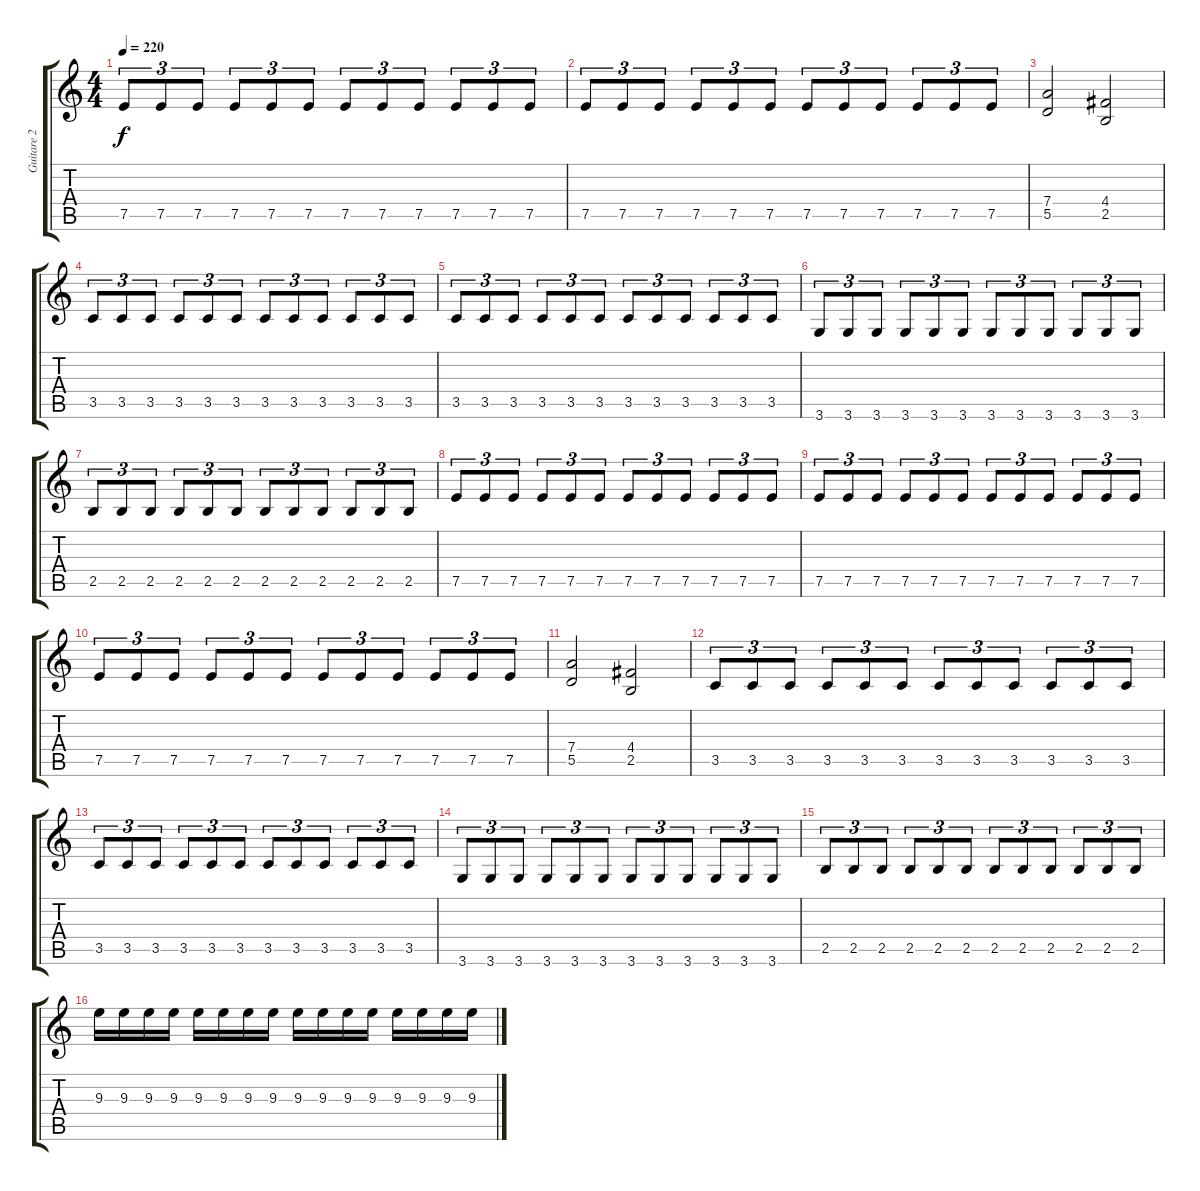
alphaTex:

\track ("Guitare 2" "Guitare 2") {instrument distortionguitar}
\staff {score tabs}
\tuning (E4 B3 G3 D3 A2 E2) {hide}
\ts (4 4)
\tempo 220
\clef g2
\ks c
7.5.8{tu (3 2) dy f} 7.5.8{tu (3 2)} 7.5.8{tu (3 2)} 7.5.8{tu (3 2)} 7.5.8{tu (3 2)} 7.5.8{tu (3 2)} 7.5.8{tu (3 2)} 7.5.8{tu (3 2)} 7.5.8{tu (3 2)} 7.5.8{tu (3 2)} 7.5.8{tu (3 2)} 7.5.8{tu (3 2)} |
7.5.8{tu (3 2)} 7.5.8{tu (3 2)} 7.5.8{tu (3 2)} 7.5.8{tu (3 2)} 7.5.8{tu (3 2)} 7.5.8{tu (3 2)} 7.5.8{tu (3 2)} 7.5.8{tu (3 2)} 7.5.8{tu (3 2)} 7.5.8{tu (3 2)} 7.5.8{tu (3 2)} 7.5.8{tu (3 2)} |
(7.4 5.5).2 (4.4 2.5).2 |
3.5.8{tu (3 2)} 3.5.8{tu (3 2)} 3.5.8{tu (3 2)} 3.5.8{tu (3 2)} 3.5.8{tu (3 2)} 3.5.8{tu (3 2)} 3.5.8{tu (3 2)} 3.5.8{tu (3 2)} 3.5.8{tu (3 2)} 3.5.8{tu (3 2)} 3.5.8{tu (3 2)} 3.5.8{tu (3 2)} |
3.5.8{tu (3 2)} 3.5.8{tu (3 2)} 3.5.8{tu (3 2)} 3.5.8{tu (3 2)} 3.5.8{tu (3 2)} 3.5.8{tu (3 2)} 3.5.8{tu (3 2)} 3.5.8{tu (3 2)} 3.5.8{tu (3 2)} 3.5.8{tu (3 2)} 3.5.8{tu (3 2)} 3.5.8{tu (3 2)} |
3.6.8{tu (3 2)} 3.6.8{tu (3 2)} 3.6.8{tu (3 2)} 3.6.8{tu (3 2)} 3.6.8{tu (3 2)} 3.6.8{tu (3 2)} 3.6.8{tu (3 2)} 3.6.8{tu (3 2)} 3.6.8{tu (3 2)} 3.6.8{tu (3 2)} 3.6.8{tu (3 2)} 3.6.8{tu (3 2)} |
2.5.8{tu (3 2)} 2.5.8{tu (3 2)} 2.5.8{tu (3 2)} 2.5.8{tu (3 2)} 2.5.8{tu (3 2)} 2.5.8{tu (3 2)} 2.5.8{tu (3 2)} 2.5.8{tu (3 2)} 2.5.8{tu (3 2)} 2.5.8{tu (3 2)} 2.5.8{tu (3 2)} 2.5.8{tu (3 2)} |
7.5.8{tu (3 2)} 7.5.8{tu (3 2)} 7.5.8{tu (3 2)} 7.5.8{tu (3 2)} 7.5.8{tu (3 2)} 7.5.8{tu (3 2)} 7.5.8{tu (3 2)} 7.5.8{tu (3 2)} 7.5.8{tu (3 2)} 7.5.8{tu (3 2)} 7.5.8{tu (3 2)} 7.5.8{tu (3 2)} |
7.5.8{tu (3 2)} 7.5.8{tu (3 2)} 7.5.8{tu (3 2)} 7.5.8{tu (3 2)} 7.5.8{tu (3 2)} 7.5.8{tu (3 2)} 7.5.8{tu (3 2)} 7.5.8{tu (3 2)} 7.5.8{tu (3 2)} 7.5.8{tu (3 2)} 7.5.8{tu (3 2)} 7.5.8{tu (3 2)} |
7.5.8{tu (3 2)} 7.5.8{tu (3 2)} 7.5.8{tu (3 2)} 7.5.8{tu (3 2)} 7.5.8{tu (3 2)} 7.5.8{tu (3 2)} 7.5.8{tu (3 2)} 7.5.8{tu (3 2)} 7.5.8{tu (3 2)} 7.5.8{tu (3 2)} 7.5.8{tu (3 2)} 7.5.8{tu (3 2)} |
(7.4 5.5).2 (4.4 2.5).2 |
3.5.8{tu (3 2)} 3.5.8{tu (3 2)} 3.5.8{tu (3 2)} 3.5.8{tu (3 2)} 3.5.8{tu (3 2)} 3.5.8{tu (3 2)} 3.5.8{tu (3 2)} 3.5.8{tu (3 2)} 3.5.8{tu (3 2)} 3.5.8{tu (3 2)} 3.5.8{tu (3 2)} 3.5.8{tu (3 2)} |
3.5.8{tu (3 2)} 3.5.8{tu (3 2)} 3.5.8{tu (3 2)} 3.5.8{tu (3 2)} 3.5.8{tu (3 2)} 3.5.8{tu (3 2)} 3.5.8{tu (3 2)} 3.5.8{tu (3 2)} 3.5.8{tu (3 2)} 3.5.8{tu (3 2)} 3.5.8{tu (3 2)} 3.5.8{tu (3 2)} |
3.6.8{tu (3 2)} 3.6.8{tu (3 2)} 3.6.8{tu (3 2)} 3.6.8{tu (3 2)} 3.6.8{tu (3 2)} 3.6.8{tu (3 2)} 3.6.8{tu (3 2)} 3.6.8{tu (3 2)} 3.6.8{tu (3 2)} 3.6.8{tu (3 2)} 3.6.8{tu (3 2)} 3.6.8{tu (3 2)} |
2.5.8{tu (3 2)} 2.5.8{tu (3 2)} 2.5.8{tu (3 2)} 2.5.8{tu (3 2)} 2.5.8{tu (3 2)} 2.5.8{tu (3 2)} 2.5.8{tu (3 2)} 2.5.8{tu (3 2)} 2.5.8{tu (3 2)} 2.5.8{tu (3 2)} 2.5.8{tu (3 2)} 2.5.8{tu (3 2)} |
9.3.16 9.3.16 9.3.16 9.3.16 9.3.16 9.3.16 9.3.16 9.3.16 9.3.16 9.3.16 9.3.16 9.3.16 9.3.16 9.3.16 9.3.16 9.3.16
